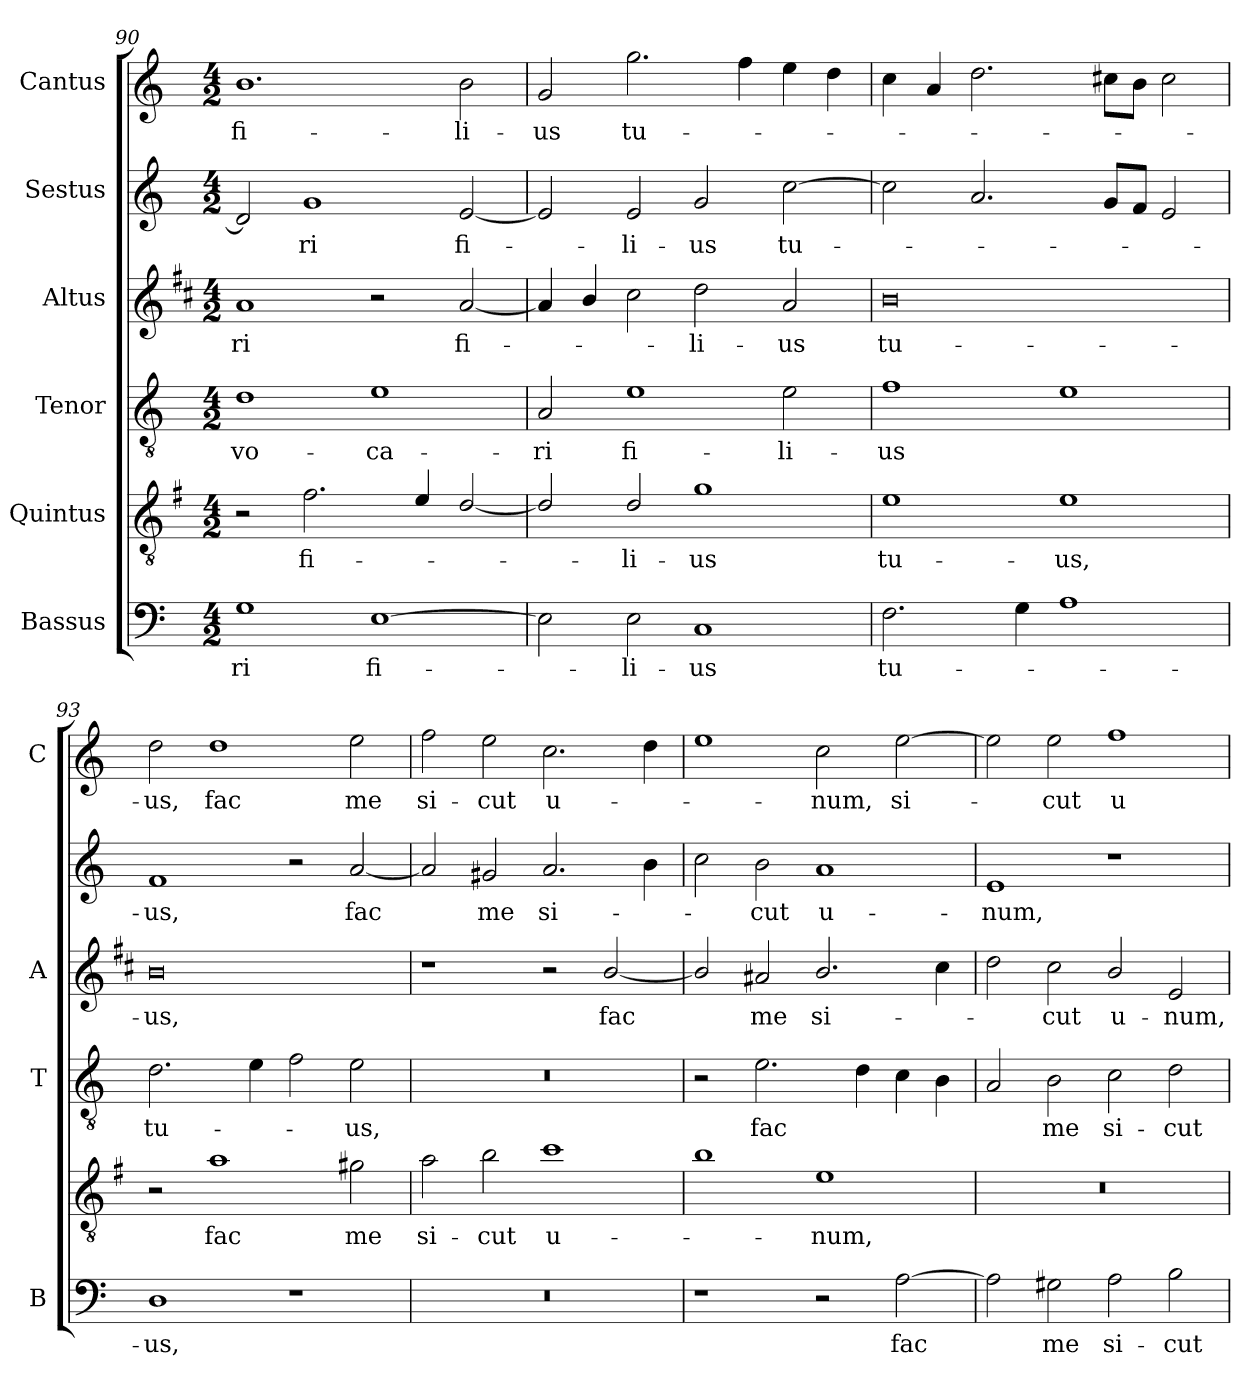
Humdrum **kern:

**kern	**text	**kern	**text	**kern	**text	**kern	**text	**kern	**text	**kern	**text
*part6	*part6	*part5	*part5	*part4	*part4	*part3	*part3	*part2	*part2	*part1	*part1
*staff6	*staff6	*staff5	*staff5	*staff4	*staff4	*staff3	*staff3	*staff2	*staff2	*staff1	*staff1
*I"Bassus	*	*I"Quintus	*	*I"Tenor	*	*I"Altus	*	*I"Sestus	*	*I"Cantus	*
*I'B	*	*	*	*I'T	*	*I'A	*	*	*	*I'C	*
!!LO:LB:g=z
*clefF4	*	*clefGv2	*	*clefGv2	*	*clefG2	*	*clefG2	*	*clefG2	*
*	*	*ITrd4c7	*	*	*	*ITrd1c2	*	*	*	*	*
*k[]	*	*k[]	*	*k[]	*	*k[]	*	*k[]	*	*k[]	*
*C:	*	*C:	*	*C:	*	*C:	*	*C:	*	*C:	*
*M4/2	*	*M4/2	*	*M4/2	*	*M4/2	*	*M4/2	*	*M4/2	*
=90	=90	=90	=90	=90	=90	=90	=90	=90	=90	=90	=90
!	!LO:LY:b	!	!	!	!LO:LY:b	!	!LO:LY:b	!	!	!	!LO:LY:b
1G	-ri	2r	.	1d	vo-	1g	-ri	2d/]	.	1.b	fi-
!	!	!	!LO:LY:b	!	!	!	!	!	!LO:LY:b	!	!
.	.	2.B\	fi-	.	.	.	.	1g	-ri	.	.
!	!LO:LY:b	!	!	!	!LO:LY:b	!	!	!	!	!	!
[1E	fi-	.	.	1e	-ca-	2r	.	.	.	.	.
.	.	4A/	.	.	.	.	.	.	.	.	.
!	!	!	!	!	!	!	!LO:LY:b	!	!LO:LY:b	!	!LO:LY:b
.	.	[2G/	.	.	.	[2g/	fi-	[2e/	fi-	2b\	-li-
=91	=91	=91	=91	=91	=91	=91	=91	=91	=91	=91	=91
!	!	!	!	!	!LO:LY:b	!	!	!	!	!	!LO:LY:b
2E\]	.	2G/]	.	2A/	-ri	4g/]	.	2e/]	.	2g/	-us
.	.	.	.	.	.	4a/	.	.	.	.	.
!	!LO:LY:b	!	!LO:LY:b	!	!LO:LY:b	!	!	!	!LO:LY:b	!	!LO:LY:b
2E\	-li-	2G/	-li-	1e	fi-	2b\	.	2e/	-li-	2.gg\	tu-
!	!LO:LY:b	!	!LO:LY:b	!	!	!	!LO:LY:b	!	!LO:LY:b	!	!
1C	-us	1c	-us	.	.	2cc\	-li-	2g/	-us	.	.
.	.	.	.	.	.	.	.	.	.	4ff\	.
!	!	!	!	!	!LO:LY:b	!	!LO:LY:b	!	!LO:LY:b	!	!
.	.	.	.	2e\	-li-	2g/	-us	[2cc\	tu-	4ee\	.
.	.	.	.	.	.	.	.	.	.	4dd\	.
=92	=92	=92	=92	=92	=92	=92	=92	=92	=92	=92	=92
!	!LO:LY:b	!	!LO:LY:b	!	!LO:LY:b	!	!LO:LY:b	!	!	!	!
2.F\	tu-	1A	tu-	1f	-us	0a	tu-	2cc\]	.	4cc\	.
.	.	.	.	.	.	.	.	.	.	4a/	.
.	.	.	.	.	.	.	.	2.a/	.	2.dd\	.
4G\	.	.	.	.	.	.	.	.	.	.	.
!	!	!	!LO:LY:b	!	!	!	!	!	!	!	!
1A	.	1A	-us,	1e	.	.	.	.	.	.	.
.	.	.	.	.	.	.	.	8g/L	.	8cc#X\L	.
.	.	.	.	.	.	.	.	8f/J	.	8b\J	.
.	.	.	.	.	.	.	.	2e/	.	2cc#\	.
=93	=93	=93	=93	=93	=93	=93	=93	=93	=93	=93	=93
!	!LO:LY:b	!	!	!	!LO:LY:b	!	!LO:LY:b	!	!LO:LY:b	!	!LO:LY:b
1D	-us,	2r	.	2.d\	tu-	0a	-us,	1f	-us,	2dd\	-us,
!	!	!	!LO:LY:b	!	!	!	!	!	!	!	!LO:LY:b
.	.	1d	fac	.	.	.	.	.	.	1dd	fac
.	.	.	.	4e\	.	.	.	.	.	.	.
1r	.	.	.	2f\	.	.	.	2r	.	.	.
!	!	!	!LO:LY:b	!	!LO:LY:b	!	!	!	!LO:LY:b	!	!LO:LY:b
.	.	2c#X\	me	2e\	-us,	.	.	[2a/	fac	2ee\	me
=94	=94	=94	=94	=94	=94	=94	=94	=94	=94	=94	=94
!	!	!	!LO:LY:b	!	!	!	!	!	!	!	!LO:LY:b
0r	.	2d\	si-	0r	.	1r	.	2a/]	.	2ff\	si-
!	!	!	!LO:LY:b	!	!	!	!	!	!LO:LY:b	!	!LO:LY:b
.	.	2e\	-cut	.	.	.	.	2g#X/	me	2ee\	-cut
!	!	!	!LO:LY:b	!	!	!	!	!	!LO:LY:b	!	!LO:LY:b
.	.	1f	u-	.	.	2r	.	2.a/	si-	2.cc\	u-
!	!	!	!	!	!	!	!LO:LY:b	!	!	!	!
.	.	.	.	.	.	[2a/	fac	.	.	.	.
.	.	.	.	.	.	.	.	4b\	.	4dd\	.
=95	=95	=95	=95	=95	=95	=95	=95	=95	=95	=95	=95
1r	.	1e	.	2r	.	2a/]	.	2cc\	.	1ee	.
!	!	!	!	!	!LO:LY:b	!	!LO:LY:b	!	!LO:LY:b	!	!
.	.	.	.	2.e\	fac	2g#X/	me	2b\	-cut	.	.
!	!	!	!LO:LY:b	!	!	!	!LO:LY:b	!	!LO:LY:b	!	!LO:LY:b
2r	.	1A	-num,	.	.	2.a/	si-	1a	u-	2cc\	-num,
.	.	.	.	4d\	.	.	.	.	.	.	.
!	!LO:LY:b	!	!	!	!	!	!	!	!	!	!LO:LY:b
[2A\	fac	.	.	4c\	.	.	.	.	.	[2ee\	si-
.	.	.	.	4B\	.	4b\	.	.	.	.	.
!!LO:LB:g=z
=96	=96	=96	=96	=96	=96	=96	=96	=96	=96	=96	=96
!	!	!	!	!	!	!	!	!	!LO:LY:b	!	!
2A\]	.	0r	.	2A/	.	2cc\	.	1e	-num,	2ee\]	.
!	!LO:LY:b	!	!	!	!LO:LY:b	!	!LO:LY:b	!	!	!	!LO:LY:b
2G#X\	me	.	.	2B\	me	2b\	-cut	.	.	2ee\	-cut
!	!LO:LY:b	!	!	!	!LO:LY:b	!	!LO:LY:b	!	!	!	!LO:LY:b
2A\	si-	.	.	2c\	si-	2a/	u-	1r	.	1ff	u-
!	!LO:LY:b	!	!	!	!LO:LY:b	!	!LO:LY:b	!	!	!	!
2B\	-cut	.	.	2d\	-cut	2d/	-num,	.	.	.	.
=	=	=	=	=	=	=	=	=	=	=	=
*-	*-	*-	*-	*-	*-	*-	*-	*-	*-	*-	*-
